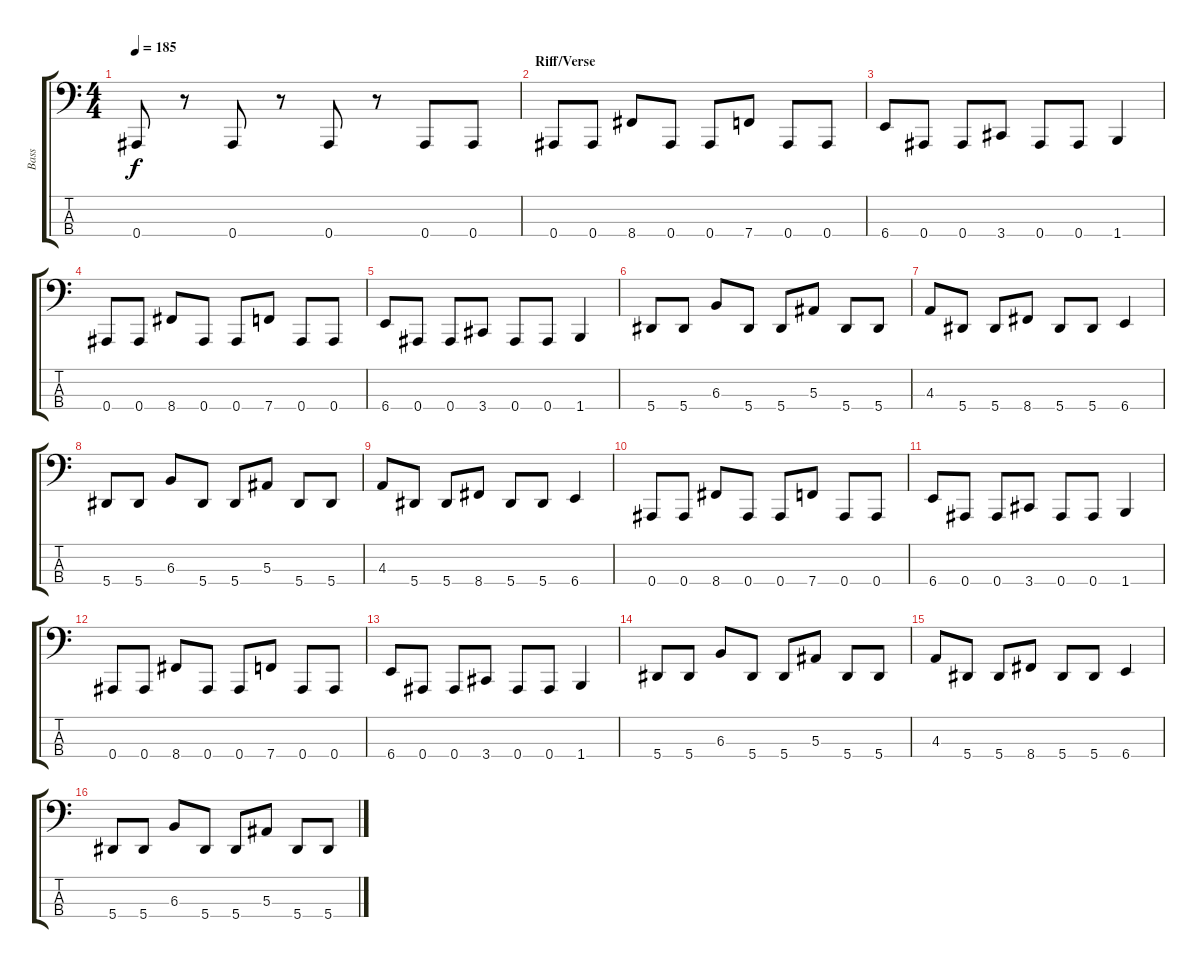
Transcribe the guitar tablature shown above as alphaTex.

\track ("Bass" "Bass") {instrument electricbassfinger}
\staff {score tabs}
\tuning (Eb2 Bb1 F1 Bb0) {hide}
\ts (4 4)
\tempo 185
\clef f4
\ks c
0.4.8{dy f} r.8 0.4.8 r.8 0.4.8 r.8 0.4.8 0.4.8 |
\section ("" "Riff/Verse")
0.4.8 0.4.8 8.4.8 0.4.8 0.4.8 7.4.8 0.4.8 0.4.8 |
6.4.8 0.4.8 0.4.8 3.4.8 0.4.8 0.4.8 1.4.4 |
0.4.8 0.4.8 8.4.8 0.4.8 0.4.8 7.4.8 0.4.8 0.4.8 |
6.4.8 0.4.8 0.4.8 3.4.8 0.4.8 0.4.8 1.4.4 |
5.4.8 5.4.8 6.3.8 5.4.8 5.4.8 5.3.8 5.4.8 5.4.8 |
4.3.8 5.4.8 5.4.8 8.4.8 5.4.8 5.4.8 6.4.4 |
5.4.8 5.4.8 6.3.8 5.4.8 5.4.8 5.3.8 5.4.8 5.4.8 |
4.3.8 5.4.8 5.4.8 8.4.8 5.4.8 5.4.8 6.4.4 |
\section ("" "")
0.4.8 0.4.8 8.4.8 0.4.8 0.4.8 7.4.8 0.4.8 0.4.8 |
6.4.8 0.4.8 0.4.8 3.4.8 0.4.8 0.4.8 1.4.4 |
0.4.8 0.4.8 8.4.8 0.4.8 0.4.8 7.4.8 0.4.8 0.4.8 |
6.4.8 0.4.8 0.4.8 3.4.8 0.4.8 0.4.8 1.4.4 |
5.4.8 5.4.8 6.3.8 5.4.8 5.4.8 5.3.8 5.4.8 5.4.8 |
4.3.8 5.4.8 5.4.8 8.4.8 5.4.8 5.4.8 6.4.4 |
5.4.8 5.4.8 6.3.8 5.4.8 5.4.8 5.3.8 5.4.8 5.4.8
